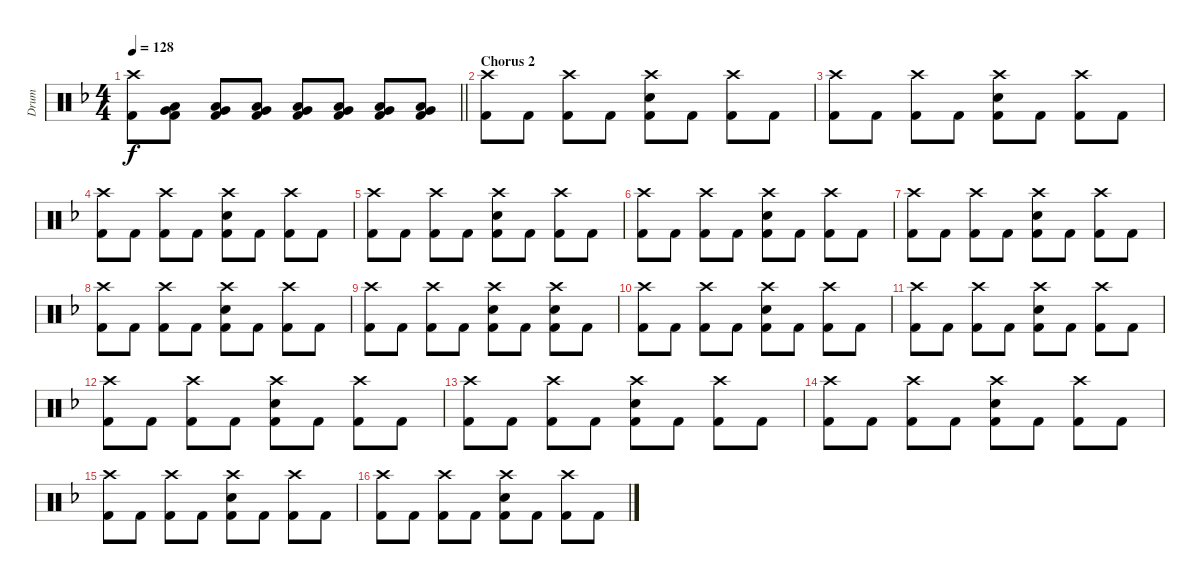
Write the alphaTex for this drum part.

\track ("Drum" "Drum") {instrument percussion}
\staff {score}
\articulation defaults
\ts (4 4)
\tempo 128
\clef neutral
\barLineRight lightlight
\ks f
("Crash high (hit)" "Kick (hit) 2").8{dy f} ("Very Low Tom (hit)" "Low Floor Tom (hit)" "Kick (hit) 2").8 ("Very Low Tom (hit)" "Low Floor Tom (hit)" "Kick (hit) 2").8 ("Very Low Tom (hit)" "Low Floor Tom (hit)" "Kick (hit) 2").8 ("Very Low Tom (hit)" "Low Floor Tom (hit)" "Kick (hit) 2").8 ("Very Low Tom (hit)" "Low Floor Tom (hit)" "Kick (hit) 2").8 ("Very Low Tom (hit)" "Low Floor Tom (hit)" "Kick (hit) 2").8 ("Very Low Tom (hit)" "Low Floor Tom (hit)" "Kick (hit) 2").8 |
\section ("" "Chorus 2")
("Crash high (hit)" "Kick (hit) 2").8 "Kick (hit) 2".8 ("Crash high (hit)" "Kick (hit) 2").8 "Kick (hit) 2".8 ("Crash high (hit)" "Snare (hit) 2" "Kick (hit) 2").8 "Kick (hit) 2".8 ("Crash high (hit)" "Kick (hit) 2").8 "Kick (hit) 2".8 |
("Crash high (hit)" "Kick (hit) 2").8 "Kick (hit) 2".8 ("Crash high (hit)" "Kick (hit) 2").8 "Kick (hit) 2".8 ("Crash high (hit)" "Snare (hit) 2" "Kick (hit) 2").8 "Kick (hit) 2".8 ("Crash high (hit)" "Kick (hit) 2").8 "Kick (hit) 2".8 |
("Crash high (hit)" "Kick (hit) 2").8 "Kick (hit) 2".8 ("Crash high (hit)" "Kick (hit) 2").8 "Kick (hit) 2".8 ("Crash high (hit)" "Snare (hit) 2" "Kick (hit) 2").8 "Kick (hit) 2".8 ("Crash high (hit)" "Kick (hit) 2").8 "Kick (hit) 2".8 |
("Crash high (hit)" "Kick (hit) 2").8 "Kick (hit) 2".8 ("Crash high (hit)" "Kick (hit) 2").8 "Kick (hit) 2".8 ("Crash high (hit)" "Snare (hit) 2" "Kick (hit) 2").8 "Kick (hit) 2".8 ("Crash high (hit)" "Kick (hit) 2").8 "Kick (hit) 2".8 |
("Crash high (hit)" "Kick (hit) 2").8 "Kick (hit) 2".8 ("Crash high (hit)" "Kick (hit) 2").8 "Kick (hit) 2".8 ("Crash high (hit)" "Snare (hit) 2" "Kick (hit) 2").8 "Kick (hit) 2".8 ("Crash high (hit)" "Kick (hit) 2").8 "Kick (hit) 2".8 |
("Crash high (hit)" "Kick (hit) 2").8 "Kick (hit) 2".8 ("Crash high (hit)" "Kick (hit) 2").8 "Kick (hit) 2".8 ("Crash high (hit)" "Snare (hit) 2" "Kick (hit) 2").8 "Kick (hit) 2".8 ("Crash high (hit)" "Kick (hit) 2").8 "Kick (hit) 2".8 |
("Crash high (hit)" "Kick (hit) 2").8 "Kick (hit) 2".8 ("Crash high (hit)" "Kick (hit) 2").8 "Kick (hit) 2".8 ("Crash high (hit)" "Snare (hit) 2" "Kick (hit) 2").8 "Kick (hit) 2".8 ("Crash high (hit)" "Kick (hit) 2").8 "Kick (hit) 2".8 |
("Crash high (hit)" "Kick (hit) 2").8 "Kick (hit) 2".8 ("Crash high (hit)" "Kick (hit) 2").8 "Kick (hit) 2".8 ("Crash high (hit)" "Snare (hit) 2" "Kick (hit) 2").8 "Kick (hit) 2".8 ("Crash high (hit)" "Snare (hit) 2" "Kick (hit) 2").8 "Kick (hit) 2".8 |
("Crash high (hit)" "Kick (hit) 2").8 "Kick (hit) 2".8 ("Crash high (hit)" "Kick (hit) 2").8 "Kick (hit) 2".8 ("Crash high (hit)" "Snare (hit) 2" "Kick (hit) 2").8 "Kick (hit) 2".8 ("Crash high (hit)" "Kick (hit) 2").8 "Kick (hit) 2".8 |
("Crash high (hit)" "Kick (hit) 2").8 "Kick (hit) 2".8 ("Crash high (hit)" "Kick (hit) 2").8 "Kick (hit) 2".8 ("Crash high (hit)" "Snare (hit) 2" "Kick (hit) 2").8 "Kick (hit) 2".8 ("Crash high (hit)" "Kick (hit) 2").8 "Kick (hit) 2".8 |
("Crash high (hit)" "Kick (hit) 2").8 "Kick (hit) 2".8 ("Crash high (hit)" "Kick (hit) 2").8 "Kick (hit) 2".8 ("Crash high (hit)" "Snare (hit) 2" "Kick (hit) 2").8 "Kick (hit) 2".8 ("Crash high (hit)" "Kick (hit) 2").8 "Kick (hit) 2".8 |
("Crash high (hit)" "Kick (hit) 2").8 "Kick (hit) 2".8 ("Crash high (hit)" "Kick (hit) 2").8 "Kick (hit) 2".8 ("Crash high (hit)" "Snare (hit) 2" "Kick (hit) 2").8 "Kick (hit) 2".8 ("Crash high (hit)" "Kick (hit) 2").8 "Kick (hit) 2".8 |
("Crash high (hit)" "Kick (hit) 2").8 "Kick (hit) 2".8 ("Crash high (hit)" "Kick (hit) 2").8 "Kick (hit) 2".8 ("Crash high (hit)" "Snare (hit) 2" "Kick (hit) 2").8 "Kick (hit) 2".8 ("Crash high (hit)" "Kick (hit) 2").8 "Kick (hit) 2".8 |
("Crash high (hit)" "Kick (hit) 2").8 "Kick (hit) 2".8 ("Crash high (hit)" "Kick (hit) 2").8 "Kick (hit) 2".8 ("Crash high (hit)" "Snare (hit) 2" "Kick (hit) 2").8 "Kick (hit) 2".8 ("Crash high (hit)" "Kick (hit) 2").8 "Kick (hit) 2".8 |
("Crash high (hit)" "Kick (hit) 2").8 "Kick (hit) 2".8 ("Crash high (hit)" "Kick (hit) 2").8 "Kick (hit) 2".8 ("Crash high (hit)" "Snare (hit) 2" "Kick (hit) 2").8 "Kick (hit) 2".8 ("Crash high (hit)" "Kick (hit) 2").8 "Kick (hit) 2".8
